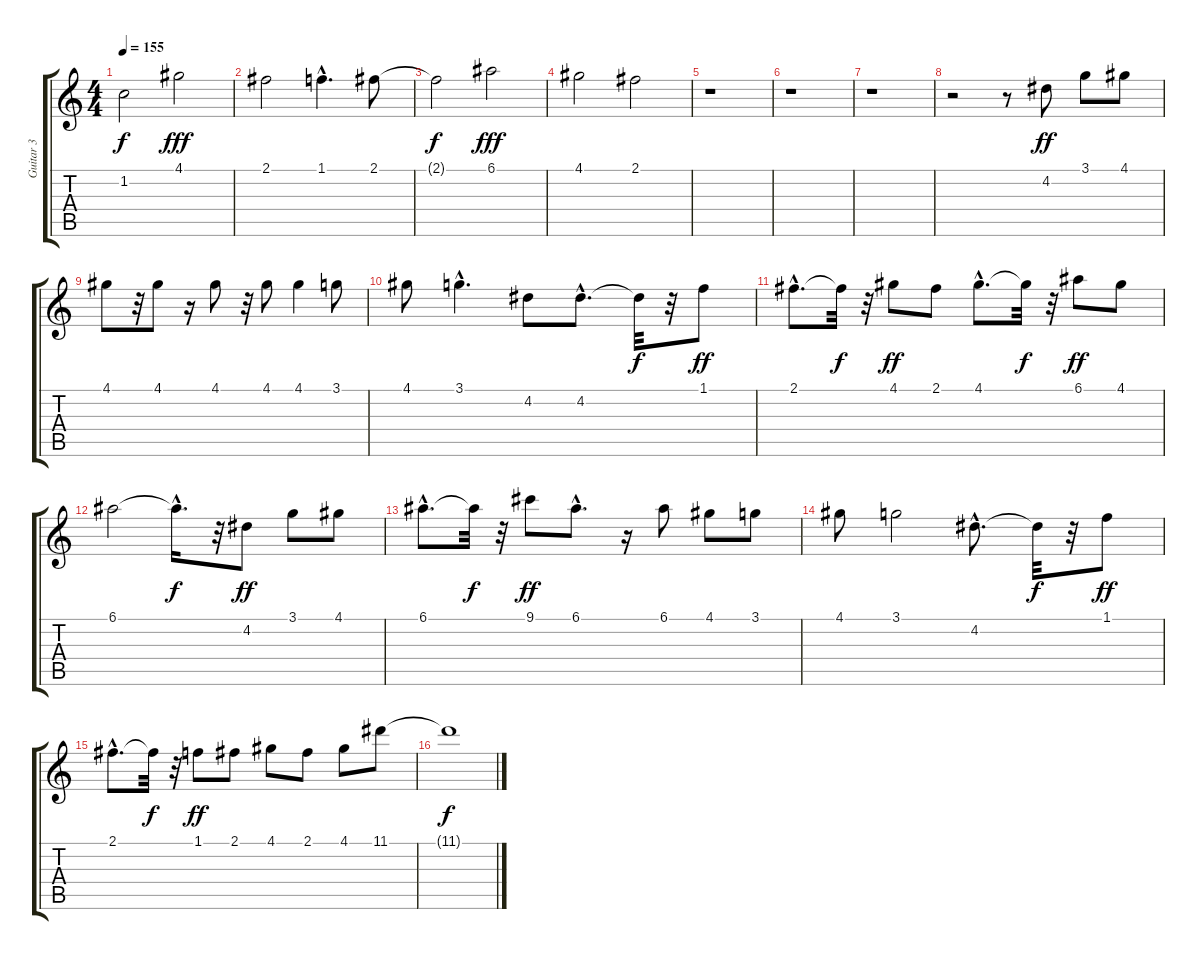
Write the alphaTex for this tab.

\track ("Guitar 3" "Guitar 3") {instrument overdrivenguitar}
\staff {score tabs}
\tuning (E4 B3 G3 D3 A2 E2) {hide}
\ts (4 4)
\tempo 155
\clef g2
\ks c
1.2{t}.2{dy f} 4.1.2{dy fff} |
2.1.2 1.1{hac}.4{d} 2.1.8 |
2.1{t}.2{dy f} 6.1.2{dy fff} |
4.1.2 2.1.2 |
r.1 |
r.1 |
r.1 |
r.2 r.8 4.2.8{dy ff balance 12} 3.1.8 4.1.8 |
4.1.8 r.32 4.1.8 r.16 4.1.8 r.32 4.1.8 4.1.4 3.1.8 |
4.1.8 3.1{hac}.4{d} 4.2.8 4.2{hac}.8{d} 4.2{t}.32{dy f} r.32 1.1.8{dy ff} |
2.1{hac}.8{d} 2.1{t}.32{dy f} r.32 4.1.8{dy ff} 2.1.8 4.1{hac}.8{d} 4.1{t}.32{dy f} r.32 6.1.8{dy ff} 4.1.8 |
6.1.2 6.1{hac t}.16{d dy f} r.32 4.2.8{dy ff} 3.1.8 4.1.8 |
6.1{hac}.8{d} 6.1{t}.32{dy f} r.32 9.1.8{dy ff} 6.1{hac}.8{d} r.16 6.1.8 4.1.8 3.1.8 |
4.1.8 3.1.2 4.2{hac}.8{d} 4.2{t}.32{dy f} r.32 1.1.8{dy ff} |
2.1{hac}.8{d} 2.1{t}.32{dy f} r.32 1.1.8{dy ff} 2.1.8 4.1.8 2.1.8 4.1.8 11.1.8 |
11.1{t}.1{dy f}
